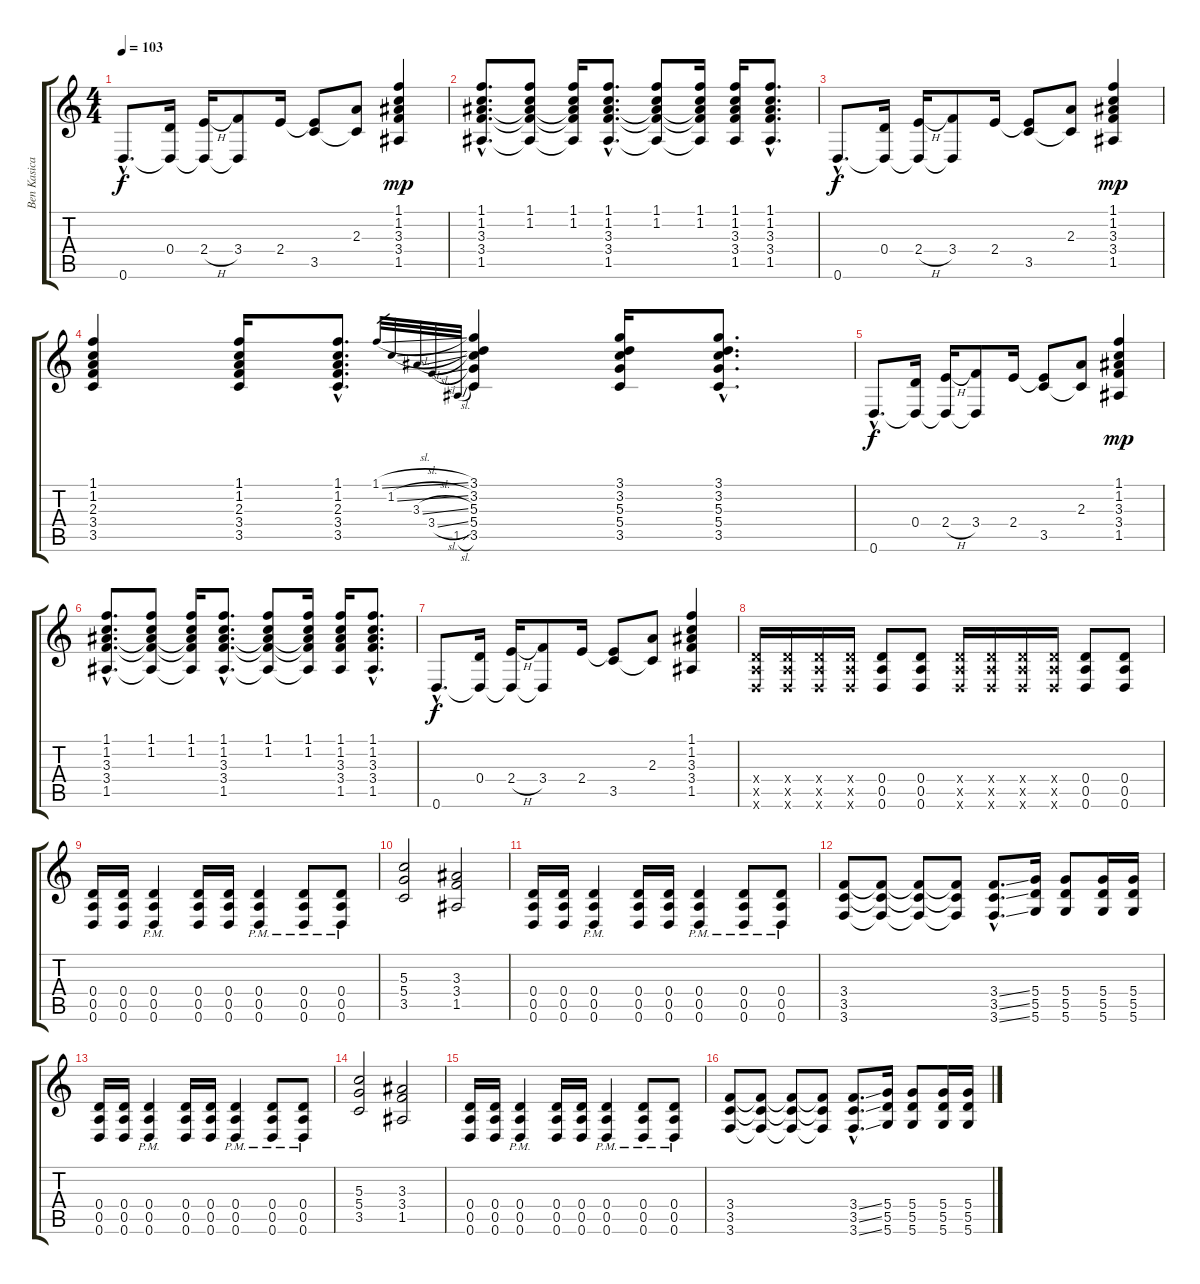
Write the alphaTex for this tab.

\track ("Ben Kasica - Guitar" "Ben Kasica") {instrument electricguitarclean}
\staff {score tabs}
\tuning (E4 B3 G3 D3 A2 D2) {hide}
\ts (4 4)
\tempo 103
\clef g2
\ks c
0.6{hac}.8{d dy f} (0.4 0.6{t}).16 (2.4{h} 0.6{t}).16 (3.4 0.6{t}).8 2.4.16 (2.4{t} 3.5).8 (2.3 3.5{t}).8 (1.1 1.2 3.3 3.4 1.5).4{dy mp} |
(1.1{hac} 1.2{hac} 3.3{hac} 3.4{hac} 1.5{hac}).8{d} (1.1 1.2 3.3{t} 3.4{t} 1.5{t}).8 (1.1 1.2 3.3{t} 3.4{t} 1.5{t}).16 (1.1{hac} 1.2{hac} 3.3{hac} 3.4{hac} 1.5{hac}).8{d} (1.1 1.2 3.3{t} 3.4{t} 1.5{t}).8 (1.1 1.2 3.3{t} 3.4{t} 1.5{t}).16 (1.1 1.2 3.3 3.4 1.5).16 (1.1{hac} 1.2{hac} 3.3{hac} 3.4{hac} 1.5{hac}).8{d} |
0.6{hac}.8{d dy f} (0.4 0.6{t}).16 (2.4{h} 0.6{t}).16 (3.4 0.6{t}).8 2.4.16 (2.4{t} 3.5).8 (2.3 3.5{t}).8 (1.1 1.2 3.3 3.4 1.5).4{dy mp} |
(1.1 1.2 2.3 3.4 3.5).4 (1.1 1.2 2.3 3.4 3.5).16 (1.1{hac} 1.2{hac} 2.3{hac} 3.4{hac} 3.5{hac}).8{d} 1.1{sl}.32{gr} 1.2{sl}.32{gr} 3.3{sl}.32{gr} 3.4{sl}.32{gr} 1.5{sl}.32{gr} (3.1 3.2 5.3 5.4 3.5).4 (3.1 3.2 5.3 5.4 3.5).16 (3.1{hac} 3.2{hac} 5.3{hac} 5.4{hac} 3.5{hac}).8{d} |
0.6{hac}.8{d dy f} (0.4 0.6{t}).16 (2.4{h} 0.6{t}).16 (3.4 0.6{t}).8 2.4.16 (2.4{t} 3.5).8 (2.3 3.5{t}).8 (1.1 1.2 3.3 3.4 1.5).4{dy mp} |
(1.1{hac} 1.2{hac} 3.3{hac} 3.4{hac} 1.5{hac}).8{d} (1.1 1.2 3.3{t} 3.4{t} 1.5{t}).8 (1.1 1.2 3.3{t} 3.4{t} 1.5{t}).16 (1.1{hac} 1.2{hac} 3.3{hac} 3.4{hac} 1.5{hac}).8{d} (1.1 1.2 3.3{t} 3.4{t} 1.5{t}).8 (1.1 1.2 3.3{t} 3.4{t} 1.5{t}).16 (1.1 1.2 3.3 3.4 1.5).16 (1.1{hac} 1.2{hac} 3.3{hac} 3.4{hac} 1.5{hac}).8{d} |
0.6{hac}.8{d dy f} (0.4 0.6{t}).16 (2.4{h} 0.6{t}).16 (3.4 0.6{t}).8 2.4.16 (2.4{t} 3.5).8 (2.3 3.5{t}).8 (1.1 1.2 3.3 3.4 1.5).4 |
(0.4{x} 0.5{x} 0.6{x}).16{volume 13 instrument distortionguitar} (0.4{x} 0.5{x} 0.6{x}).16 (0.4{x} 0.5{x} 0.6{x}).16 (0.4{x} 0.5{x} 0.6{x}).16 (0.4 0.5 0.6).8 (0.4 0.5 0.6).8 (0.4{x} 0.5{x} 0.6{x}).16 (0.4{x} 0.5{x} 0.6{x}).16 (0.4{x} 0.5{x} 0.6{x}).16 (0.4{x} 0.5{x} 0.6{x}).16 (0.4 0.5 0.6).8 (0.4 0.5 0.6).8 |
(0.4 0.5 0.6).16 (0.4 0.5 0.6).16 (0.4{pm} 0.5{pm} 0.6{pm}).4 (0.4 0.5 0.6).16 (0.4 0.5 0.6).16 (0.4{pm} 0.5{pm} 0.6{pm}).4 (0.4{pm} 0.5{pm} 0.6{pm}).8 (0.4{pm} 0.5{pm} 0.6{pm}).8 |
(5.3 5.4 3.5).2 (3.3 3.4 1.5).2 |
(0.4 0.5 0.6).16 (0.4 0.5 0.6).16 (0.4{pm} 0.5{pm} 0.6{pm}).4 (0.4 0.5 0.6).16 (0.4 0.5 0.6).16 (0.4{pm} 0.5{pm} 0.6{pm}).4 (0.4{pm} 0.5{pm} 0.6{pm}).8 (0.4{pm} 0.5{pm} 0.6{pm}).8 |
(3.4 3.5 3.6).8 (3.4{t} 3.5{t} 3.6{t}).8 (3.4{t} 3.5{t} 3.6{t}).8 (3.4{t} 3.5{t} 3.6{t}).8 (3.4{ss hac} 3.5{ss hac} 3.6{ss hac}).8{d} (5.4 5.5 5.6).16 (5.4 5.5 5.6).8 (5.4 5.5 5.6).16 (5.4 5.5 5.6).16 |
(0.4 0.5 0.6).16 (0.4 0.5 0.6).16 (0.4{pm} 0.5{pm} 0.6{pm}).4 (0.4 0.5 0.6).16 (0.4 0.5 0.6).16 (0.4{pm} 0.5{pm} 0.6{pm}).4 (0.4{pm} 0.5{pm} 0.6{pm}).8 (0.4{pm} 0.5{pm} 0.6{pm}).8 |
(5.3 5.4 3.5).2 (3.3 3.4 1.5).2 |
(0.4 0.5 0.6).16 (0.4 0.5 0.6).16 (0.4{pm} 0.5{pm} 0.6{pm}).4 (0.4 0.5 0.6).16 (0.4 0.5 0.6).16 (0.4{pm} 0.5{pm} 0.6{pm}).4 (0.4{pm} 0.5{pm} 0.6{pm}).8 (0.4{pm} 0.5{pm} 0.6{pm}).8 |
(3.4 3.5 3.6).8 (3.4{t} 3.5{t} 3.6{t}).8 (3.4{t} 3.5{t} 3.6{t}).8 (3.4{t} 3.5{t} 3.6{t}).8 (3.4{ss hac} 3.5{ss hac} 3.6{ss hac}).8{d} (5.4 5.5 5.6).16 (5.4 5.5 5.6).8 (5.4 5.5 5.6).16 (5.4 5.5 5.6).16
